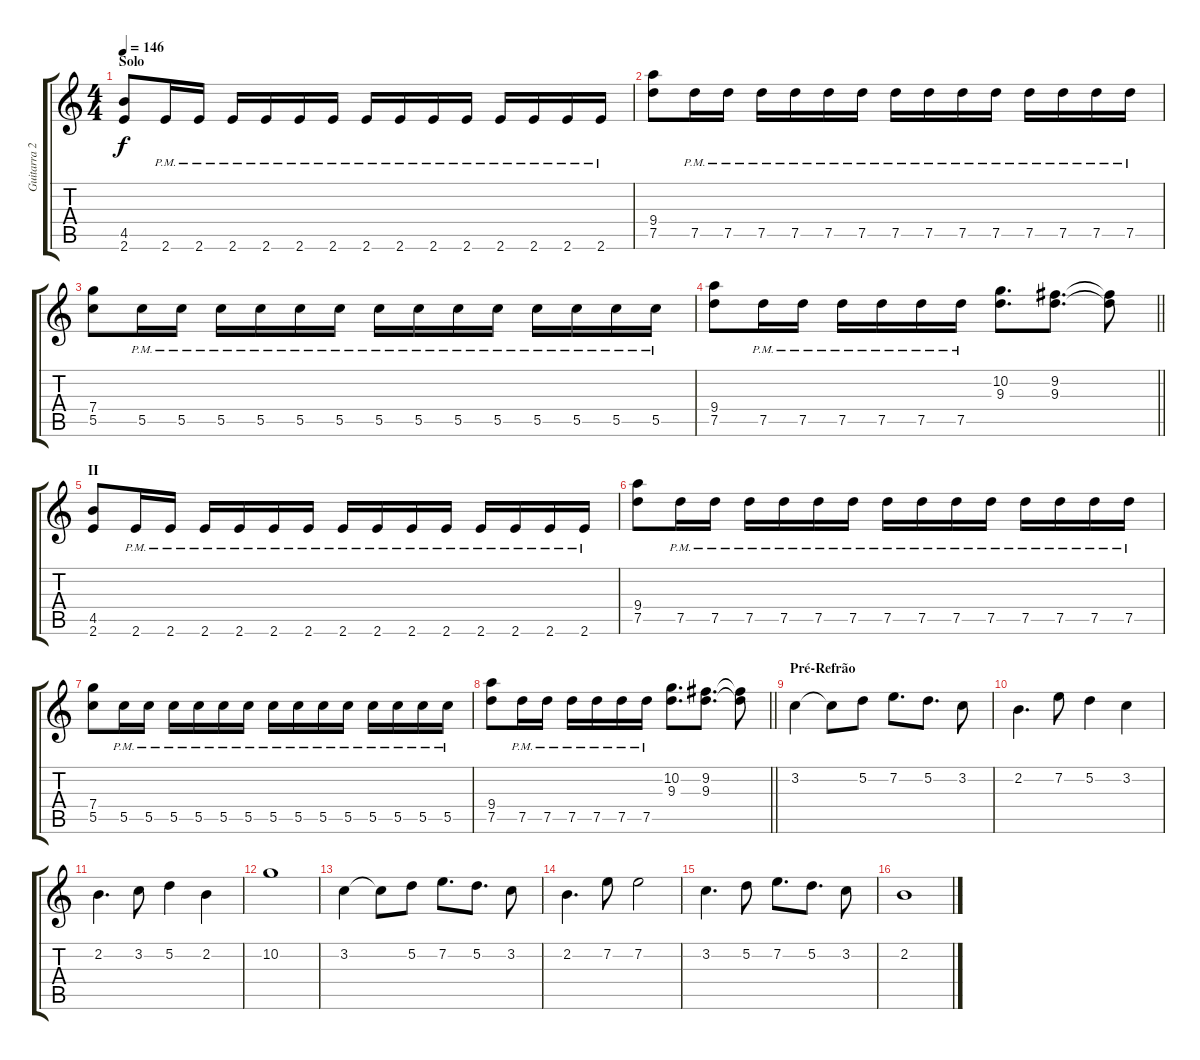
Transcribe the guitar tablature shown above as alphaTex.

\track ("Guitarra 2" "Guitarra 2") {instrument distortionguitar}
\staff {score tabs}
\tuning (D4 A3 F3 C3 G2 D2) {hide}
\ts (4 4)
\section ("" "Solo")
\tempo 146
\clef g2
\ks c
(4.5 2.6).8{ot 8vb dy f} 2.6{pm}.16{ot 8vb} 2.6{pm}.16{ot 8vb} 2.6{pm}.16{ot 8vb} 2.6{pm}.16{ot 8vb} 2.6{pm}.16{ot 8vb} 2.6{pm}.16{ot 8vb} 2.6{pm}.16{ot 8vb} 2.6{pm}.16{ot 8vb} 2.6{pm}.16{ot 8vb} 2.6{pm}.16{ot 8vb} 2.6{pm}.16{ot 8vb} 2.6{pm}.16{ot 8vb} 2.6{pm}.16{ot 8vb} 2.6{pm}.16{ot 8vb} |
(9.4 7.5).8{ot 8vb} 7.5{pm}.16{ot 8vb} 7.5{pm}.16{ot 8vb} 7.5{pm}.16{ot 8vb} 7.5{pm}.16{ot 8vb} 7.5{pm}.16{ot 8vb} 7.5{pm}.16{ot 8vb} 7.5{pm}.16{ot 8vb} 7.5{pm}.16{ot 8vb} 7.5{pm}.16{ot 8vb} 7.5{pm}.16{ot 8vb} 7.5{pm}.16{ot 8vb} 7.5{pm}.16{ot 8vb} 7.5{pm}.16{ot 8vb} 7.5{pm}.16{ot 8vb} |
(7.4 5.5).8{ot 8vb} 5.5{pm}.16{ot 8vb} 5.5{pm}.16{ot 8vb} 5.5{pm}.16{ot 8vb} 5.5{pm}.16{ot 8vb} 5.5{pm}.16{ot 8vb} 5.5{pm}.16{ot 8vb} 5.5{pm}.16{ot 8vb} 5.5{pm}.16{ot 8vb} 5.5{pm}.16{ot 8vb} 5.5{pm}.16{ot 8vb} 5.5{pm}.16{ot 8vb} 5.5{pm}.16{ot 8vb} 5.5{pm}.16{ot 8vb} 5.5{pm}.16{ot 8vb} |
\barLineRight lightlight
(9.4 7.5).8{ot 8vb} 7.5{pm}.16{ot 8vb} 7.5{pm}.16{ot 8vb} 7.5{pm}.16{ot 8vb} 7.5{pm}.16{ot 8vb} 7.5{pm}.16{ot 8vb} 7.5{pm}.16{ot 8vb} (10.2 9.3).8{d} (9.2 9.3).8{d} (9.2{t} 9.3{t}).8 |
\section ("" "II")
(4.5 2.6).8{ot 8vb} 2.6{pm}.16{ot 8vb} 2.6{pm}.16{ot 8vb} 2.6{pm}.16{ot 8vb} 2.6{pm}.16{ot 8vb} 2.6{pm}.16{ot 8vb} 2.6{pm}.16{ot 8vb} 2.6{pm}.16{ot 8vb} 2.6{pm}.16{ot 8vb} 2.6{pm}.16{ot 8vb} 2.6{pm}.16{ot 8vb} 2.6{pm}.16{ot 8vb} 2.6{pm}.16{ot 8vb} 2.6{pm}.16{ot 8vb} 2.6{pm}.16{ot 8vb} |
(9.4 7.5).8{ot 8vb} 7.5{pm}.16{ot 8vb} 7.5{pm}.16{ot 8vb} 7.5{pm}.16{ot 8vb} 7.5{pm}.16{ot 8vb} 7.5{pm}.16{ot 8vb} 7.5{pm}.16{ot 8vb} 7.5{pm}.16{ot 8vb} 7.5{pm}.16{ot 8vb} 7.5{pm}.16{ot 8vb} 7.5{pm}.16{ot 8vb} 7.5{pm}.16{ot 8vb} 7.5{pm}.16{ot 8vb} 7.5{pm}.16{ot 8vb} 7.5{pm}.16{ot 8vb} |
(7.4 5.5).8{ot 8vb} 5.5{pm}.16{ot 8vb} 5.5{pm}.16{ot 8vb} 5.5{pm}.16{ot 8vb} 5.5{pm}.16{ot 8vb} 5.5{pm}.16{ot 8vb} 5.5{pm}.16{ot 8vb} 5.5{pm}.16{ot 8vb} 5.5{pm}.16{ot 8vb} 5.5{pm}.16{ot 8vb} 5.5{pm}.16{ot 8vb} 5.5{pm}.16{ot 8vb} 5.5{pm}.16{ot 8vb} 5.5{pm}.16{ot 8vb} 5.5{pm}.16{ot 8vb} |
\barLineRight lightlight
(9.4 7.5).8{ot 8vb} 7.5{pm}.16{ot 8vb} 7.5{pm}.16{ot 8vb} 7.5{pm}.16{ot 8vb} 7.5{pm}.16{ot 8vb} 7.5{pm}.16{ot 8vb} 7.5{pm}.16{ot 8vb} (10.2 9.3).8{d} (9.2 9.3).8{d} (9.2{t} 9.3{t}).8 |
\section ("" "Pré-Refrão")
3.2.4 3.2{t}.8 5.2.8 7.2.8{d} 5.2.8{d} 3.2.8 |
2.2.4{d} 7.2.8 5.2.4 3.2.4 |
2.2.4{d} 3.2.8 5.2.4 2.2.4 |
10.2.1 |
3.2.4 3.2{t}.8 5.2.8 7.2.8{d} 5.2.8{d} 3.2.8 |
2.2.4{d} 7.2.8 7.2.2 |
3.2.4{d} 5.2.8 7.2.8{d} 5.2.8{d} 3.2.8 |
2.2.1
